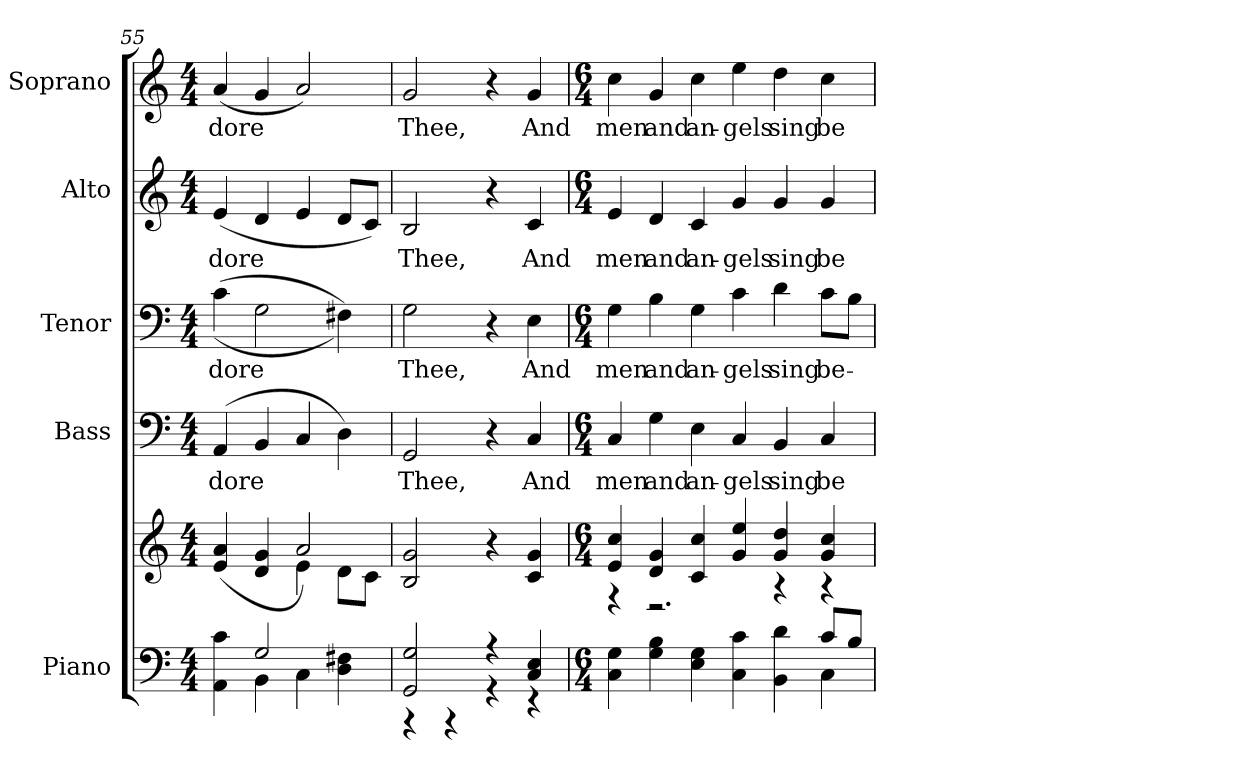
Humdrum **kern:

**kern	**kern	**kern	**text	**kern	**text	**kern	**text	**kern	**text
*part5	*part5	*part4	*part4	*part3	*part3	*part2	*part2	*part1	*part1
*staff6	*staff5	*staff4	*staff4	*staff3	*staff3	*staff2	*staff2	*staff1	*staff1
*I"Piano	*	*I"Bass	*	*I"Tenor	*	*I"Alto	*	*I"Soprano	*
*I'Pno.	*	*I'B.	*	*I'T.	*	*I'A.	*	*I'S.	*
!!LO:PB:g=z
*clefF4	*clefG2	*clefF4	*	*clefF4	*	*clefG2	*	*clefG2	*
*k[]	*k[]	*k[]	*	*k[]	*	*k[]	*	*k[]	*
*C:	*C:	*C:	*	*C:	*	*C:	*	*C:	*
*M4/4	*M4/4	*M4/4	*	*M4/4	*	*M4/4	*	*M4/4	*
=55	=55	=55	=55	=55	=55	=55	=55	=55	=55
*^	*^	*	*	*	*	*	*	*	*
!	!	!	!	!	!LO:LY:b:color=#000000	!	!	!	!	!	!
!	!	!	!	!	!	!	!LO:LY:b:color=#000000	!	!	!	!
!	!	!	!	!	!	!	!	!	!LO:LY:b:color=#000000	!	!
!	!	!	!	!	!	!	!	!	!	!	!LO:LY:b:color=#000000
4AAi\ 4ci	4ryy	(4ei/ 4ai	2ryy	(4AAi/	-dore	((4ci\	-dore	(4ei/	-dore	(4ai/	-dore
2Gi/	4BBi\	4di/ 4gi	.	4BBi/	.	2Gi\	.	4di/	.	4gi/	.
.	4Ci\	2ai/)	4ei\	4Ci/	.	.	.	4ei/	.	2ai/)	.
4Di\ 4F#Xi	4ryy	.	8di\L	4Di\)	.	4F#Xi\))	.	8di/L	.	.	.
.	.	.	8ci\J	.	.	.	.	8ci/J)	.	.	.
=56	=56	=56	=56	=56	=56	=56	=56	=56	=56	=56	=56
!	!	!	!	!	!LO:LY:b:color=#000000	!	!	!	!	!	!
!	!	!	!	!	!	!	!LO:LY:b:color=#000000	!	!	!	!
!	!	!	!	!	!	!	!	!	!LO:LY:b:color=#000000	!	!
!	!	!	!	!	!	!	!	!	!	!	!LO:LY:b:color=#000000
2GGi/ 2Gi	4r	2Bi/ 2gi	2ryy	2GGi/	Thee,	2Gi\	Thee,	2Bi/	Thee,	2gi/	Thee,
.	4r	.	.	.	.	.	.	.	.	.	.
4r	4r	4r	2ryy	4r	.	4r	.	4r	.	4r	.
!	!	!	!	!	!LO:LY:b:color=#000000	!	!	!	!	!	!
!	!	!	!	!	!	!	!LO:LY:b:color=#000000	!	!	!	!
!	!	!	!	!	!	!	!	!	!LO:LY:b:color=#000000	!	!
!	!	!	!	!	!	!	!	!	!	!	!LO:LY:b:color=#000000
4Ci/ 4Ei	4r	4ci/ 4gi	.	4Ci/	And	4Ei\	And	4ci/	And	4gi/	And
!!LO:PB:g=z
=57	=57	=57	=57	=57	=57	=57	=57	=57	=57	=57	=57
*M6/4	*	*M6/4	*	*M6/4	*	*M6/4	*	*M6/4	*	*M6/4	*
!	!	!	!	!	!LO:LY:b:color=#000000	!	!	!	!	!	!
!	!	!	!	!	!	!	!LO:LY:b:color=#000000	!	!	!	!
!	!	!	!	!	!	!	!	!	!LO:LY:b:color=#000000	!	!
!	!	!	!	!	!	!	!	!	!	!	!LO:LY:b:color=#000000
4Ci\ 4Gi	1ryy	4ei/ 4cci	4r	4Ci/	men	4Gi\	men	4ei/	men	4cci\	men
!	!	!	!	!	!LO:LY:b:color=#000000	!	!	!	!	!	!
!	!	!	!	!	!	!	!LO:LY:b:color=#000000	!	!	!	!
!	!	!	!	!	!	!	!	!	!LO:LY:b:color=#000000	!	!
!	!	!	!	!	!	!	!	!	!	!	!LO:LY:b:color=#000000
4Gi\ 4Bi	.	4di/ 4gi	2.r	4Gi\	and	4Bi\	and	4di/	and	4gi/	and
!	!	!	!	!	!LO:LY:b:color=#000000	!	!	!	!	!	!
!	!	!	!	!	!	!	!LO:LY:b:color=#000000	!	!	!	!
!	!	!	!	!	!	!	!	!	!LO:LY:b:color=#000000	!	!
!	!	!	!	!	!	!	!	!	!	!	!LO:LY:b:color=#000000
4Ei\ 4Gi	.	4ci/ 4cci	.	4Ei\	an-	4Gi\	an-	4ci/	an-	4cci\	an-
!	!	!	!	!	!LO:LY:b:color=#000000	!	!	!	!	!	!
!	!	!	!	!	!	!	!LO:LY:b:color=#000000	!	!	!	!
!	!	!	!	!	!	!	!	!	!LO:LY:b:color=#000000	!	!
!	!	!	!	!	!	!	!	!	!	!	!LO:LY:b:color=#000000
4Ci\ 4ci	.	4gi/ 4eei	.	4Ci/	-gels	4ci\	-gels	4gi/	-gels	4eei\	-gels
!	!	!	!	!	!LO:LY:b:color=#000000	!	!	!	!	!	!
!	!	!	!	!	!	!	!LO:LY:b:color=#000000	!	!	!	!
!	!	!	!	!	!	!	!	!	!LO:LY:b:color=#000000	!	!
!	!	!	!	!	!	!	!	!	!	!	!LO:LY:b:color=#000000
4BBi\ 4di	4ryy	4gi/ 4ddi	4r	4BBi/	sing	4di\	sing	4gi/	sing	4ddi\	sing
!	!	!	!	!	!LO:LY:b:color=#000000	!	!	!	!	!	!
!	!	!	!	!	!	!	!LO:LY:b:color=#000000	!	!	!	!
!	!	!	!	!	!	!	!	!	!LO:LY:b:color=#000000	!	!
!	!	!	!	!	!	!	!	!	!	!	!LO:LY:b:color=#000000
8ci/L	4Ci\	4gi/ 4cci	4r	4Ci/	be-	8ci\L	be-	4gi/	be-	4cci\	be-
8Bi/J	.	.	.	.	.	8Bi\J	.	.	.	.	.
*v	*v	*	*	*	*	*	*	*	*	*	*
*	*v	*v	*	*	*	*	*	*	*	*
=	=	=	=	=	=	=	=	=	=
*-	*-	*-	*-	*-	*-	*-	*-	*-	*-
